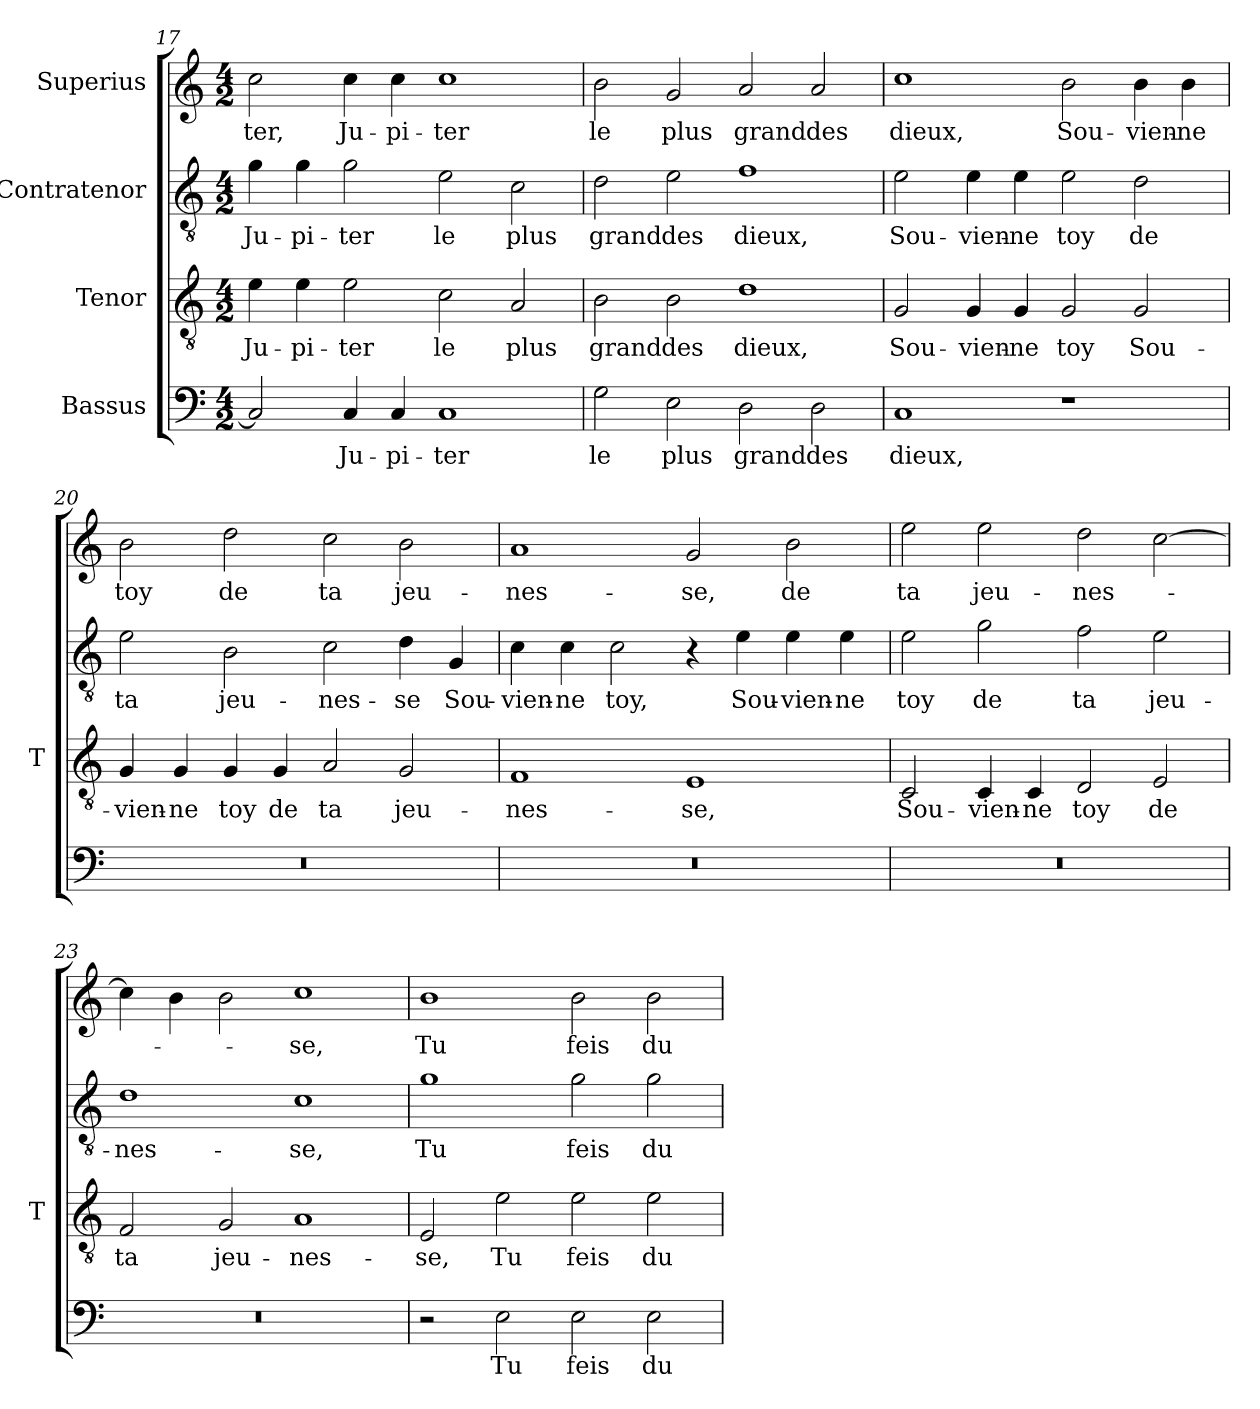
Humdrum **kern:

**kern	**text	**kern	**text	**kern	**text	**kern	**text
*part4	*part4	*part3	*part3	*part2	*part2	*part1	*part1
*staff4	*staff4	*staff3	*staff3	*staff2	*staff2	*staff1	*staff1
*I"Bassus	*	*I"Tenor	*	*I"Contratenor	*	*I"Superius	*
*	*	*I'T	*	*	*	*	*
*clefF4	*	*clefGv2	*	*clefGv2	*	*clefG2	*
*k[]	*	*k[]	*	*k[]	*	*k[]	*
*M4/2	*	*M4/2	*	*M4/2	*	*M4/2	*
=17	=17	=17	=17	=17	=17	=17	=17
2C]	.	4e	Ju-	4g	Ju-	2cc	-ter,
.	.	4e	pi-	4g	pi-	.	.
4C	Ju-	2e	-ter	2g	-ter	4cc	Ju-
4C	pi-	.	.	.	.	4cc	pi-
1C	-ter	2c	-le	2e	-le	1cc	-ter
.	.	2A	-plus	2c	-plus	.	.
=18	=18	=18	=18	=18	=18	=18	=18
2G	-le	2B	-grand	2d	-grand	2b	-le
2E	-plus	2B	-des	2e	-des	2g	-plus
2D	-grand	1d	-dieux,	1f	-dieux,	2a	-grand
2D	-des	.	.	.	.	2a	-des
=19	=19	=19	=19	=19	=19	=19	=19
1C	-dieux,	2G	Sou-	2e	Sou-	1cc	-dieux,
.	.	4G	vien-	4e	vien-	.	.
.	.	4G	-ne	4e	-ne	.	.
1r	.	2G	-toy	2e	-toy	2b	Sou-
.	.	2G	Sou-	2d	-de	4b	vien-
.	.	.	.	.	.	4b	-ne
=20	=20	=20	=20	=20	=20	=20	=20
0r	.	4G	vien-	2e	-ta	2b	-toy
.	.	4G	-ne	.	.	.	.
.	.	4G	-toy	2B	jeu-	2dd	-de
.	.	4G	-de	.	.	.	.
.	.	2A	-ta	2c	nes-	2cc	-ta
.	.	2G	jeu-	4d	-se	2b	jeu-
.	.	.	.	4G	Sou-	.	.
=21	=21	=21	=21	=21	=21	=21	=21
0r	.	1F	nes-	4c	vien-	1a	nes-
.	.	.	.	4c	-ne	.	.
.	.	.	.	2c	-toy,	.	.
.	.	1E	-se,	4r	.	2g	-se,
.	.	.	.	4e	Sou-	.	.
.	.	.	.	4e	vien-	2b	-de
.	.	.	.	4e	-ne	.	.
=22	=22	=22	=22	=22	=22	=22	=22
0r	.	2C	Sou-	2e	-toy	2ee	-ta
.	.	4C	vien-	2g	-de	2ee	jeu-
.	.	4C	-ne	.	.	.	.
.	.	2D	-toy	2f	-ta	2dd	nes-
.	.	2E	-de	2e	jeu-	[2cc	.
=23	=23	=23	=23	=23	=23	=23	=23
0r	.	2F	-ta	1d	nes-	4cc]	.
.	.	.	.	.	.	4b	.
.	.	2G	jeu-	.	.	2b	.
.	.	1A	nes-	1c	-se,	1cc	-se,
=24	=24	=24	=24	=24	=24	=24	=24
2r	.	2E	-se,	1g	-Tu	1b	-Tu
2E	-Tu	2e	-Tu	.	.	.	.
2E	-feis	2e	-feis	2g	-feis	2b	-feis
2E	du-	2e	du-	2g	du-	2b	du-
=	=	=	=	=	=	=	=
*-	*-	*-	*-	*-	*-	*-	*-
